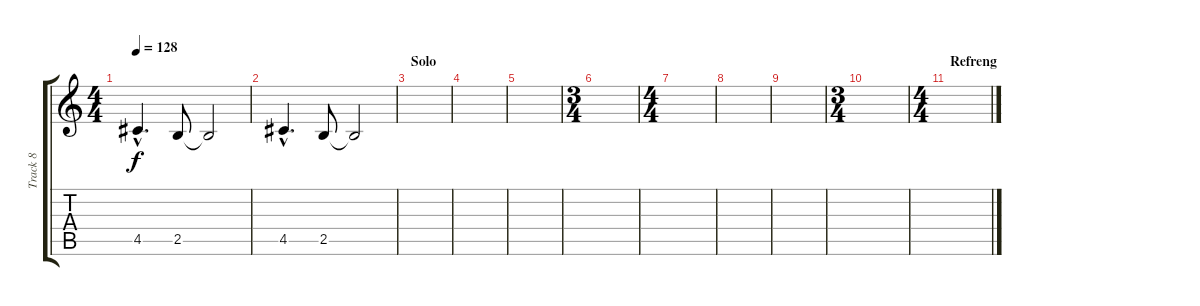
\track ("Track 8" "Track 8") {instrument distortionguitar}
\staff {score tabs}
\tuning (E4 B3 G3 D3 A2 E2) {hide}
\ts (4 4)
\tempo 128
\clef g2
\ks c
4.5{hac}.4{d dy f} 2.5.8 2.5{t}.2 |
4.5{hac}.4{d} 2.5.8 2.5{t}.2 |
\section ("" "Solo")
|
|
|
\ts (3 4)
|
\ts (4 4)
|
|
|
\ts (3 4)
|
\ts (4 4)
\section ("" "Refreng")
